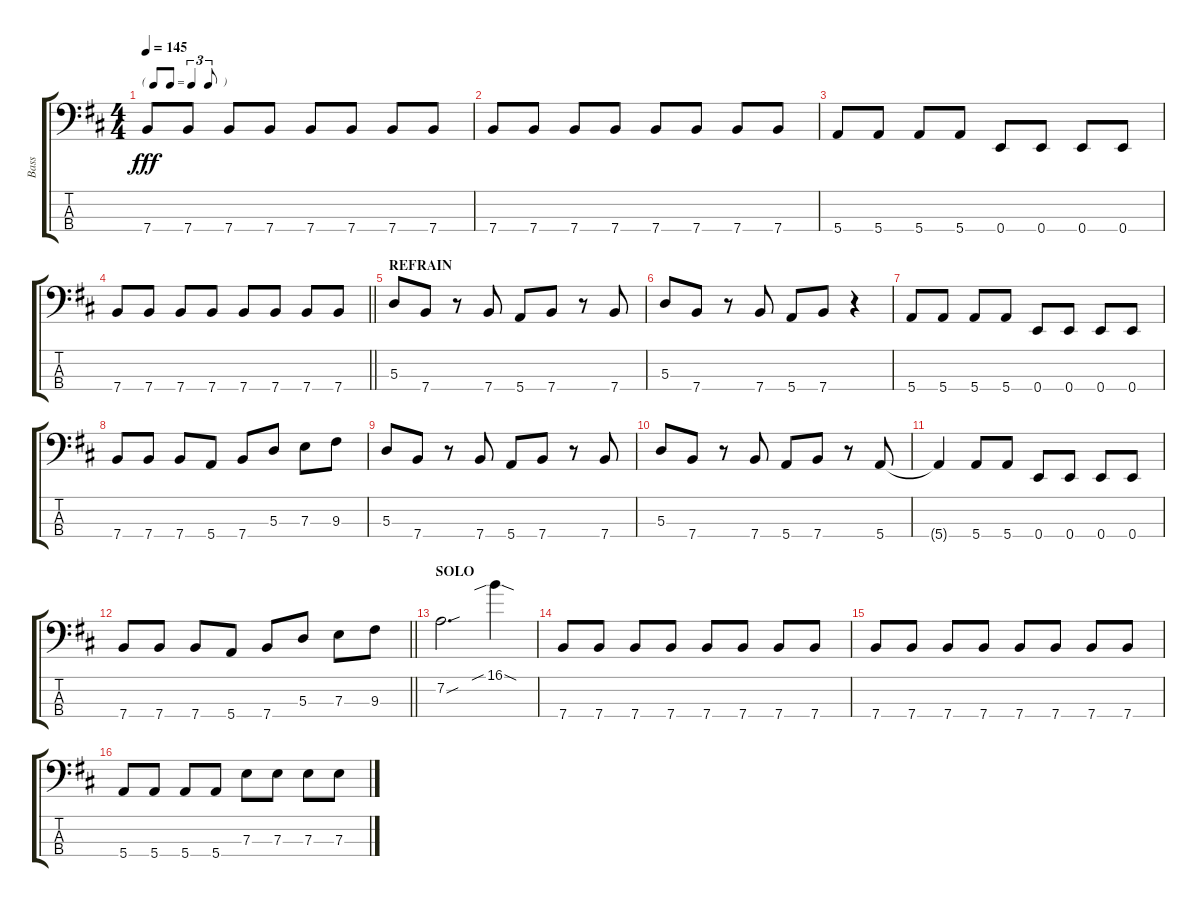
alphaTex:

\track ("Bass" "Bass") {instrument electricbasspick}
\staff {score tabs}
\tuning (G2 D2 A1 E1) {hide}
\ts (4 4)
\tf triplet8th
\tempo 145
\clef f4
\ks d
7.4.8{dy fff} 7.4.8 7.4.8 7.4.8 7.4.8 7.4.8 7.4.8 7.4.8 |
7.4.8 7.4.8 7.4.8 7.4.8 7.4.8 7.4.8 7.4.8 7.4.8 |
5.4.8 5.4.8 5.4.8 5.4.8 0.4.8 0.4.8 0.4.8 0.4.8 |
\barLineRight lightlight
7.4.8 7.4.8 7.4.8 7.4.8 7.4.8 7.4.8 7.4.8 7.4.8 |
\section ("" "REFRAIN")
5.3.8 7.4.8 r.8 7.4.8 5.4.8 7.4.8 r.8 7.4.8 |
5.3.8 7.4.8 r.8 7.4.8 5.4.8 7.4.8 r.4 |
5.4.8 5.4.8 5.4.8 5.4.8 0.4.8 0.4.8 0.4.8 0.4.8 |
7.4.8 7.4.8 7.4.8 5.4.8 7.4.8 5.3.8 7.3.8 9.3.8 |
5.3.8 7.4.8 r.8 7.4.8 5.4.8 7.4.8 r.8 7.4.8 |
5.3.8 7.4.8 r.8 7.4.8 5.4.8 7.4.8 r.8 5.4.8 |
5.4{t}.4 5.4.8 5.4.8 0.4.8 0.4.8 0.4.8 0.4.8 |
\barLineRight lightlight
7.4.8 7.4.8 7.4.8 5.4.8 7.4.8 5.3.8 7.3.8 9.3.8 |
\section ("" "SOLO")
7.2{sou}.2{d} 16.1{sib sod}.4 |
7.4.8 7.4.8 7.4.8 7.4.8 7.4.8 7.4.8 7.4.8 7.4.8 |
7.4.8 7.4.8 7.4.8 7.4.8 7.4.8 7.4.8 7.4.8 7.4.8 |
5.4.8 5.4.8 5.4.8 5.4.8 7.3.8 7.3.8 7.3.8 7.3.8
